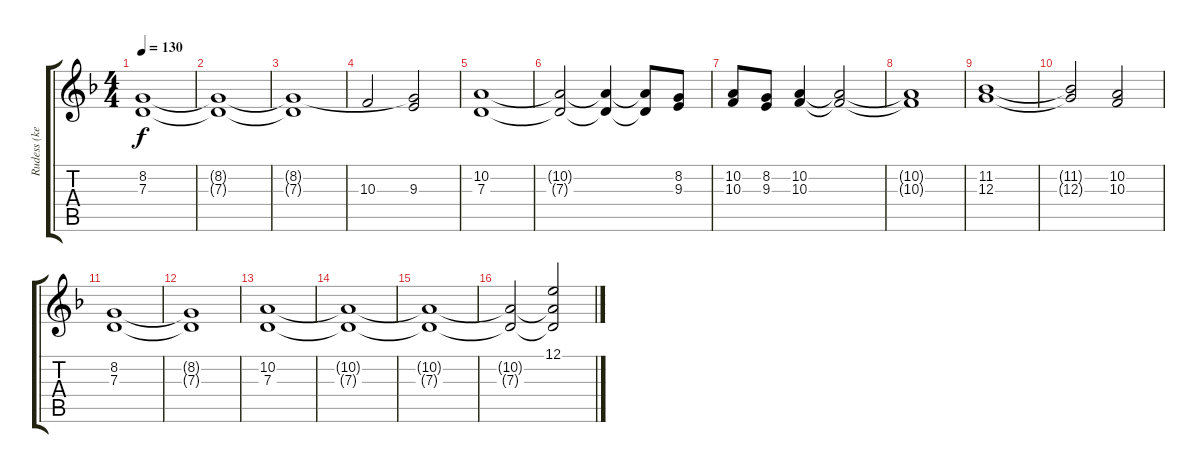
\track ("Rudess (keyboard)" "Rudess (ke") {instrument stringensemble1}
\staff {score tabs}
\tuning (E4 B3 G3 D3 A2 E2) {hide}
\ts (4 4)
\tempo 130
\clef g2
\ks dminor
(8.2 7.3).1{dy f volume 10 instrument rockorgan} |
(8.2{t} 7.3{t}).1 |
(8.2{t} 7.3{t}).1 |
10.3.2 (8.2{t} 9.3).2 |
(10.2 7.3).1 |
(10.2{t} 7.3{t}).2 (10.2{t} 7.3{t}).4 (10.2{t} 7.3{t}).8 (8.2 9.3).8 |
(10.2 10.3).8 (8.2 9.3).8 (10.2 10.3).4 (10.2{t} 10.3{t}).2 |
(10.2{t} 10.3{t}).1 |
(11.2 12.3).1 |
(11.2{t} 12.3{t}).2 (10.2 10.3).2 |
(8.2 7.3).1 |
(8.2{t} 7.3{t}).1 |
(10.2 7.3).1 |
(10.2{t} 7.3{t}).1 |
(10.2{t} 7.3{t}).1 |
(10.2{t} 7.3{t}).2 (12.1 10.2{t} 7.3{t}).2
